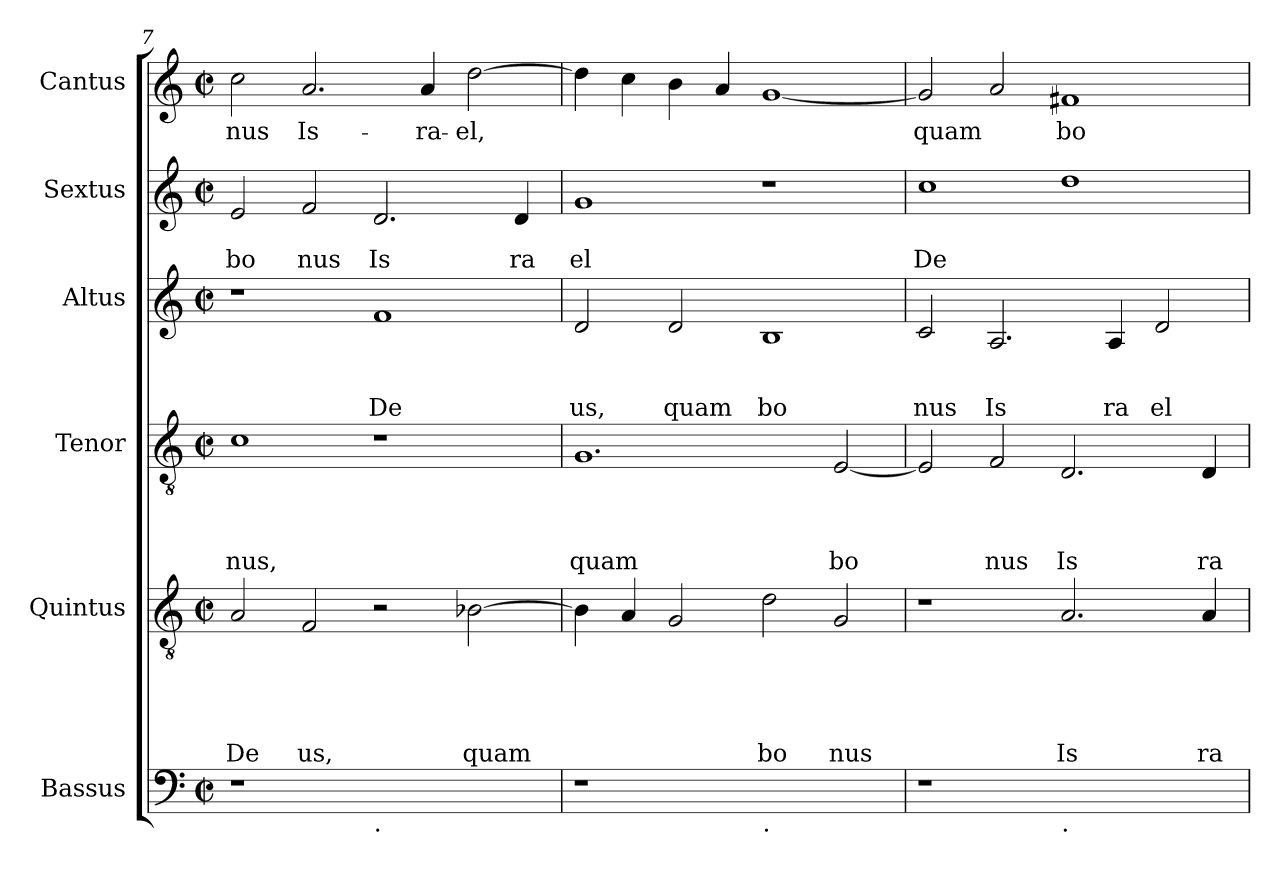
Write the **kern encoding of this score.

**kern	**kern	**text	**text	**text	**text	**text	**kern	**text	**text	**text	**text	**kern	**text	**text	**text	**kern	**text	**text	**kern	**text
*part6	*part5	*part5	*part5	*part5	*part5	*part5	*part4	*part4	*part4	*part4	*part4	*part3	*part3	*part3	*part3	*part2	*part2	*part2	*part1	*part1
*staff6	*staff5	*staff5	*staff5	*staff5	*staff5	*staff5	*staff4	*staff4	*staff4	*staff4	*staff4	*staff3	*staff3	*staff3	*staff3	*staff2	*staff2	*staff2	*staff1	*staff1
*I"Bassus	*I"Quintus	*	*	*	*	*	*I"Tenor	*	*	*	*	*I"Altus	*	*	*	*I"Sextus	*	*	*I"Cantus	*
!!LO:LB:g=z
*clefF4	*clefGv2	*	*	*	*	*	*clefGv2	*	*	*	*	*clefG2	*	*	*	*clefG2	*	*	*clefG2	*
*k[]	*k[]	*	*	*	*	*	*k[]	*	*	*	*	*k[]	*	*	*	*k[]	*	*	*k[]	*
*C:	*C:	*	*	*	*	*	*C:	*	*	*	*	*C:	*	*	*	*C:	*	*	*C:	*
*M2/2	*M2/2	*	*	*	*	*	*M2/2	*	*	*	*	*M2/2	*	*	*	*M2/2	*	*	*M2/2	*
*met(c|)	*met(c|)	*	*	*	*	*	*met(c|)	*	*	*	*	*met(c|)	*	*	*	*met(c|)	*	*	*met(c|)	*
=7	=7	=7	=7	=7	=7	=7	=7	=7	=7	=7	=7	=7	=7	=7	=7	=7	=7	=7	=7	=7
!	!	!	!	!	!	!LO:LY:b	!	!	!	!	!LO:LY:b	!	!	!	!	!	!	!LO:LY:b	!	!LO:LY:b
1r	2A/	.	.	.	.	De	1c	.	.	.	nus,	1r	.	.	.	2e/	.	bo	2cc\	nus
!	!	!	!	!	!	!LO:LY:b	!	!	!	!	!	!	!	!	!	!	!	!LO:LY:b	!	!LO:LY:b
.	2F/	.	.	.	.	us,	.	.	.	.	.	.	.	.	.	2f/	.	nus	2.a/	Is-
!LO:TX:b:t=.	!	!	!	!	!	!	!	!	!	!	!	!	!	!	!	!	!	!	!	!
!	!	!	!	!	!	!	!	!	!	!	!	!	!	!	!LO:LY:b	!	!	!LO:LY:b	!	!
1ryy	2r	.	.	.	.	.	1r	.	.	.	.	1f	.	.	De	2.d/	.	Is	.	.
!	!	!	!	!	!	!	!	!	!	!	!	!	!	!	!	!	!	!	!	!LO:LY:b
.	.	.	.	.	.	.	.	.	.	.	.	.	.	.	.	.	.	.	4a/	-ra-
!	!	!	!	!	!	!LO:LY:b	!	!	!	!	!	!	!	!	!	!	!	!	!	!LO:LY:b
.	[>2B-X\	.	.	.	.	quam	.	.	.	.	.	.	.	.	.	.	.	.	[>2dd\	-el,
!	!	!	!	!	!	!	!	!	!	!	!	!	!	!	!	!	!	!LO:LY:b	!	!
.	.	.	.	.	.	.	.	.	.	.	.	.	.	.	.	4d/	.	ra	.	.
=8	=8	=8	=8	=8	=8	=8	=8	=8	=8	=8	=8	=8	=8	=8	=8	=8	=8	=8	=8	=8
!	!	!	!	!	!	!	!	!	!	!	!LO:LY:b	!	!	!	!LO:LY:b	!	!	!LO:LY:b	!	!
1r	4B-\]	.	.	.	.	.	1.G	.	.	.	quam	2d/	.	.	us,	1g	.	el	4dd\]	.
.	4A/	.	.	.	.	.	.	.	.	.	.	.	.	.	.	.	.	.	4cc\	.
!	!	!	!	!	!	!	!	!	!	!	!	!	!	!	!LO:LY:b	!	!	!	!	!
.	2G/	.	.	.	.	.	.	.	.	.	.	2d/	.	.	quam	.	.	.	4b\	.
.	.	.	.	.	.	.	.	.	.	.	.	.	.	.	.	.	.	.	4a/	.
!LO:TX:b:t=.	!	!	!	!	!	!	!	!	!	!	!	!	!	!	!	!	!	!	!	!
!	!	!	!	!	!	!LO:LY:b	!	!	!	!	!	!	!	!	!LO:LY:b	!	!	!	!	!
1ryy	2d\	.	.	.	.	bo	.	.	.	.	.	1B	.	.	bo	1r	.	.	[<1g	.
!	!	!	!	!	!	!LO:LY:b	!	!	!	!	!LO:LY:b	!	!	!	!	!	!	!	!	!
.	2G/	.	.	.	.	nus	[<2E/	.	.	.	bo	.	.	.	.	.	.	.	.	.
=9	=9	=9	=9	=9	=9	=9	=9	=9	=9	=9	=9	=9	=9	=9	=9	=9	=9	=9	=9	=9
!	!	!	!	!	!	!	!	!	!	!	!	!	!	!	!LO:LY:b	!	!	!LO:LY:b	!	!LO:LY:b
1r	1r	.	.	.	.	.	2E/]	.	.	.	.	2c/	.	.	nus	1cc	.	De	2g/]	quam
!	!	!	!	!	!	!	!	!	!	!	!LO:LY:b	!	!	!	!LO:LY:b	!	!	!	!	!
.	.	.	.	.	.	.	2F/	.	.	.	nus	2.A/	.	.	Is	.	.	.	2a/	.
!LO:TX:b:t=.	!	!	!	!	!	!	!	!	!	!	!	!	!	!	!	!	!	!	!	!
!	!	!	!	!	!	!LO:LY:b	!	!	!	!	!LO:LY:b	!	!	!	!	!	!	!	!	!LO:LY:b
1ryy	2.A/	.	.	.	.	Is	2.D/	.	.	.	Is	.	.	.	.	1dd	.	.	1f#X	bo-
!	!	!	!	!	!	!	!	!	!	!	!	!	!	!	!LO:LY:b	!	!	!	!	!
.	.	.	.	.	.	.	.	.	.	.	.	4A/	.	.	ra	.	.	.	.	.
!	!	!	!	!	!	!	!	!	!	!	!	!	!	!	!LO:LY:b	!	!	!	!	!
.	.	.	.	.	.	.	.	.	.	.	.	2d/	.	.	el	.	.	.	.	.
!	!	!	!	!	!	!LO:LY:b	!	!	!	!	!LO:LY:b	!	!	!	!	!	!	!	!	!
.	4A/	.	.	.	.	ra	4D/	.	.	.	ra	.	.	.	.	.	.	.	.	.
=	=	=	=	=	=	=	=	=	=	=	=	=	=	=	=	=	=	=	=	=
*-	*-	*-	*-	*-	*-	*-	*-	*-	*-	*-	*-	*-	*-	*-	*-	*-	*-	*-	*-	*-
